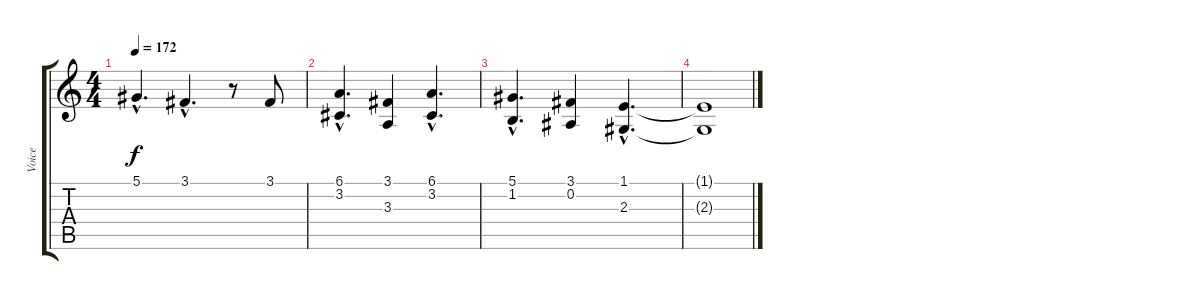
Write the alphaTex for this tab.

\track ("Voice" "Voice") {instrument tenorsax}
\staff {score tabs}
\tuning (Eb4 Bb3 Gb3 Db3 Ab2 Eb2) {hide}
\ts (4 4)
\tempo 172
\clef g2
\ks c
5.1{hac}.4{d dy f} 3.1{hac}.4{d} r.8 3.1.8 |
(6.1{hac} 3.2{hac}).4{d} (3.1 3.3).4 (6.1{hac} 3.2{hac}).4{d} |
(5.1{hac} 1.2{hac}).4{d} (3.1 0.2).4 (1.1{hac} 2.3{hac}).4{d} |
(1.1{t} 2.3{t}).1
